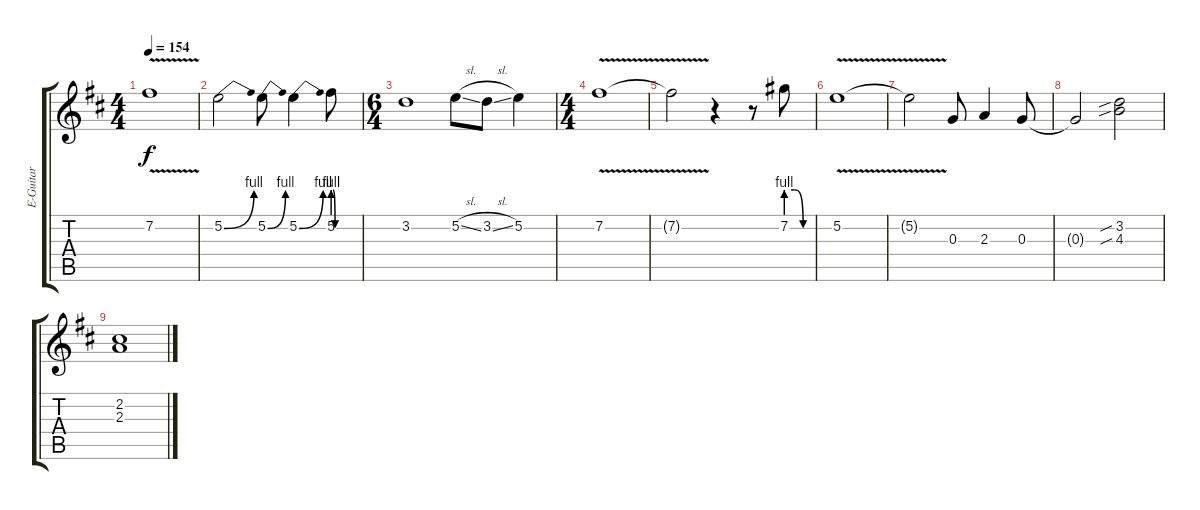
\track ("E-Guitar" "E-Guitar") {instrument overdrivenguitar}
\staff {score tabs}
\tuning (E4 B3 G3 D3 A2 E2) {hide}
\ts (4 4)
\tempo 154
\clef g2
\ks d
7.2{v}.1{dy f} |
5.2{be (bend 0 0 60 4)}.2 5.2{be (bend 0 0 60 4)}.8 5.2{be (bend 0 0 60 4)}.4 5.2{be (custom 0 4 5 0 20 0 40 0 60 0)}.8 |
\ts (6 4)
3.2.1 5.2{sl}.8 3.2{sl}.8 5.2.4 |
\ts (4 4)
7.2{v}.1 |
7.2{t}.2 r.4 r.8 7.2{be (custom 0 4 20 4 40 0 60 0)}.8 |
5.2{v}.1 |
5.2{t}.2 0.3.8 2.3.4 0.3.8 |
0.3{t}.2 (3.2{sib} 4.3{sib}).2 |
(2.2 2.3).1
